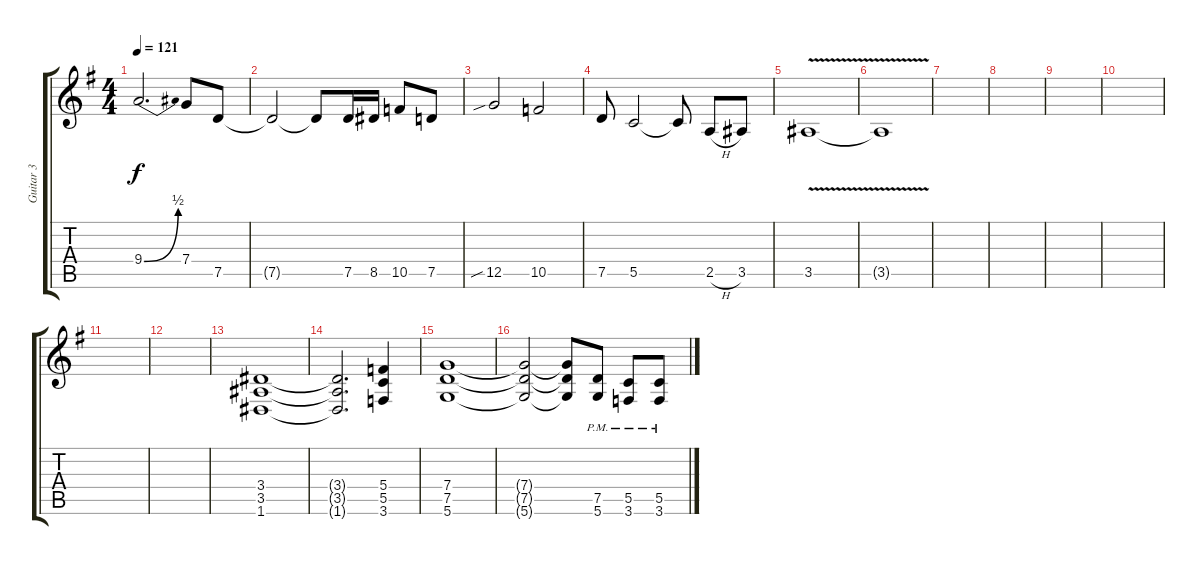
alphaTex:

\track ("Guitar 3" "Guitar 3") {instrument distortionguitar}
\staff {score tabs}
\tuning (D4 A3 F3 C3 G2 D2) {hide}
\ts (4 4)
\tempo 121
\clef g2
\ks g
9.4{be (bend 0 0 60 2)}.2{d dy f volume 16} 7.4.8 7.5.8 |
7.5{t}.2 7.5{t}.8 7.5.16 8.5.16 10.5.8 7.5.8 |
12.5{sib}.2 10.5.2 |
7.5.8 5.5.2 5.5{t}.8 2.5{h}.8 3.5.8 |
3.5{v}.1{volume 0} |
3.5{t}.1 |
|
|
|
|
|
|
(3.4 3.5 1.6).1{volume 16} |
(3.4{t} 3.5{t} 1.6{t}).2{d} (5.4 5.5 3.6).4 |
(7.4 7.5 5.6).1 |
(7.4{t} 7.5{t} 5.6{t}).2 (7.4{t} 7.5{t} 5.6{t}).8 (7.5{pm} 5.6{pm}).8 (5.5{pm} 3.6{pm}).8 (5.5{pm} 3.6{pm}).8
